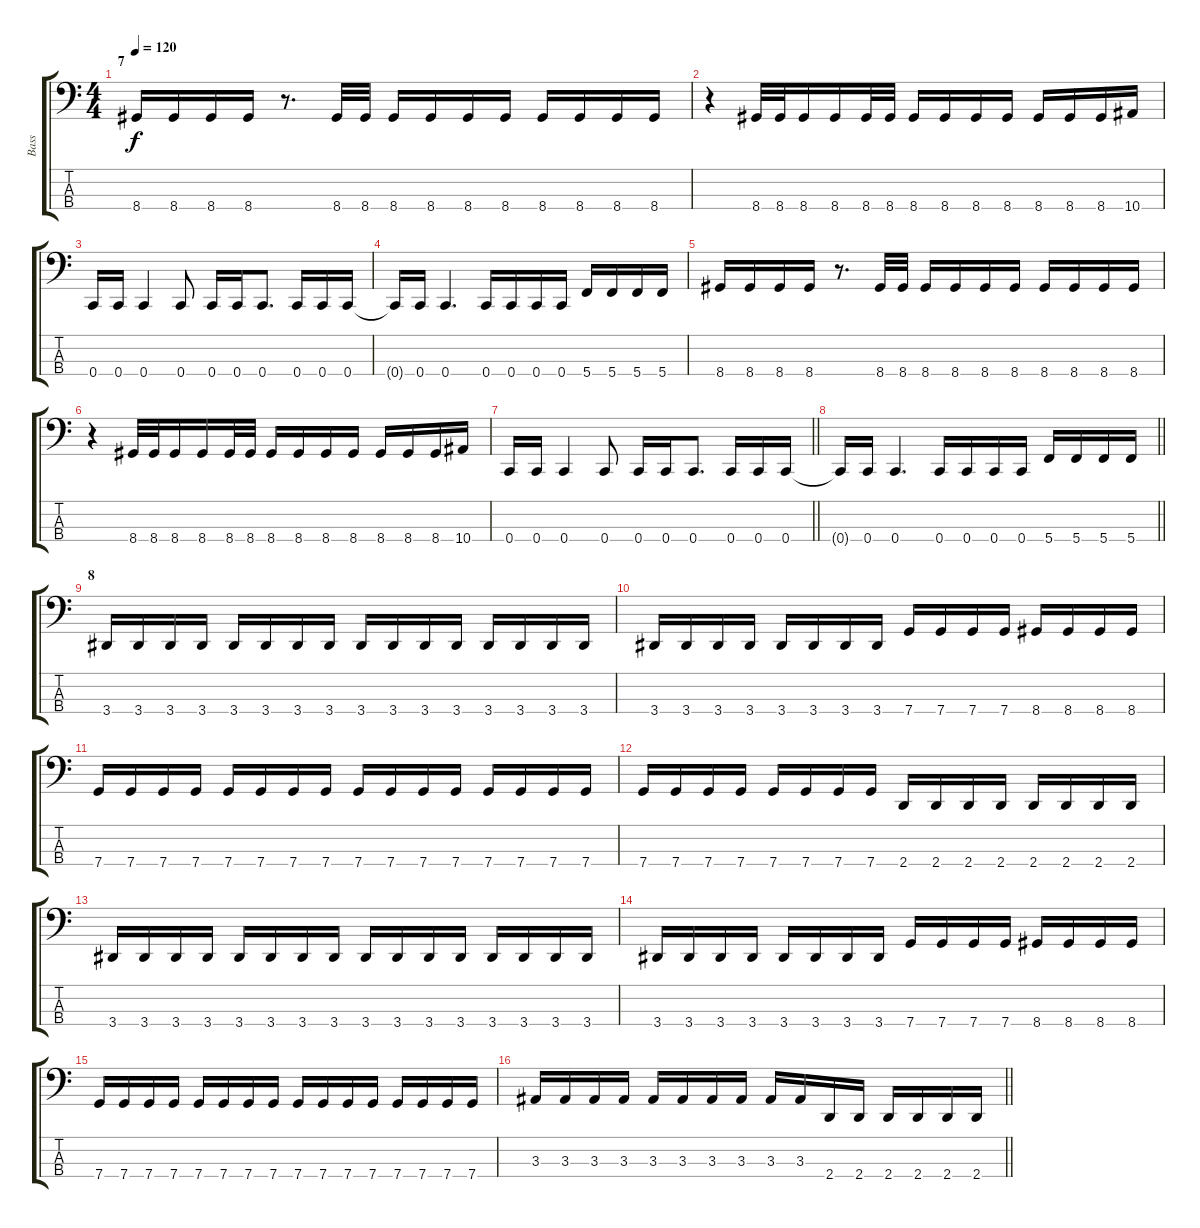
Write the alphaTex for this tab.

\track ("Bass" "Bass") {instrument electricbassfinger}
\staff {score tabs}
\tuning (F2 C2 G1 C1) {hide}
\ts (4 4)
\section ("" "7")
\tempo 120
\clef f4
\ks c
8.4.16{dy f} 8.4.16 8.4.16 8.4.16 r.8{d} 8.4.32 8.4.32 8.4.16 8.4.16 8.4.16 8.4.16 8.4.16 8.4.16 8.4.16 8.4.16 |
r.4 8.4.32 8.4.32 8.4.16 8.4.16 8.4.32 8.4.32 8.4.16 8.4.16 8.4.16 8.4.16 8.4.16 8.4.16 8.4.16 10.4.16 |
0.4.16 0.4.16 0.4.4 0.4.8 0.4.16 0.4.16 0.4.8{d} 0.4.16 0.4.16 0.4.16 |
0.4{t}.16 0.4.16 0.4.4{d} 0.4.16 0.4.16 0.4.16 0.4.16 5.4.16 5.4.16 5.4.16 5.4.16 |
8.4.16 8.4.16 8.4.16 8.4.16 r.8{d} 8.4.32 8.4.32 8.4.16 8.4.16 8.4.16 8.4.16 8.4.16 8.4.16 8.4.16 8.4.16 |
r.4 8.4.32 8.4.32 8.4.16 8.4.16 8.4.32 8.4.32 8.4.16 8.4.16 8.4.16 8.4.16 8.4.16 8.4.16 8.4.16 10.4.16 |
\barLineRight lightlight
0.4.16 0.4.16 0.4.4 0.4.8 0.4.16 0.4.16 0.4.8{d} 0.4.16 0.4.16 0.4.16 |
\barLineRight lightlight
0.4{t}.16 0.4.16 0.4.4{d} 0.4.16 0.4.16 0.4.16 0.4.16 5.4.16 5.4.16 5.4.16 5.4.16 |
\section ("" "8")
3.4.16 3.4.16 3.4.16 3.4.16 3.4.16 3.4.16 3.4.16 3.4.16 3.4.16 3.4.16 3.4.16 3.4.16 3.4.16 3.4.16 3.4.16 3.4.16 |
3.4.16 3.4.16 3.4.16 3.4.16 3.4.16 3.4.16 3.4.16 3.4.16 7.4.16 7.4.16 7.4.16 7.4.16 8.4.16 8.4.16 8.4.16 8.4.16 |
7.4.16 7.4.16 7.4.16 7.4.16 7.4.16 7.4.16 7.4.16 7.4.16 7.4.16 7.4.16 7.4.16 7.4.16 7.4.16 7.4.16 7.4.16 7.4.16 |
7.4.16 7.4.16 7.4.16 7.4.16 7.4.16 7.4.16 7.4.16 7.4.16 2.4.16 2.4.16 2.4.16 2.4.16 2.4.16 2.4.16 2.4.16 2.4.16 |
3.4.16 3.4.16 3.4.16 3.4.16 3.4.16 3.4.16 3.4.16 3.4.16 3.4.16 3.4.16 3.4.16 3.4.16 3.4.16 3.4.16 3.4.16 3.4.16 |
3.4.16 3.4.16 3.4.16 3.4.16 3.4.16 3.4.16 3.4.16 3.4.16 7.4.16 7.4.16 7.4.16 7.4.16 8.4.16 8.4.16 8.4.16 8.4.16 |
7.4.16 7.4.16 7.4.16 7.4.16 7.4.16 7.4.16 7.4.16 7.4.16 7.4.16 7.4.16 7.4.16 7.4.16 7.4.16 7.4.16 7.4.16 7.4.16 |
\barLineRight lightlight
3.3.16 3.3.16 3.3.16 3.3.16 3.3.16 3.3.16 3.3.16 3.3.16 3.3.16 3.3.16 2.4.16 2.4.16 2.4.16 2.4.16 2.4.16 2.4.16
